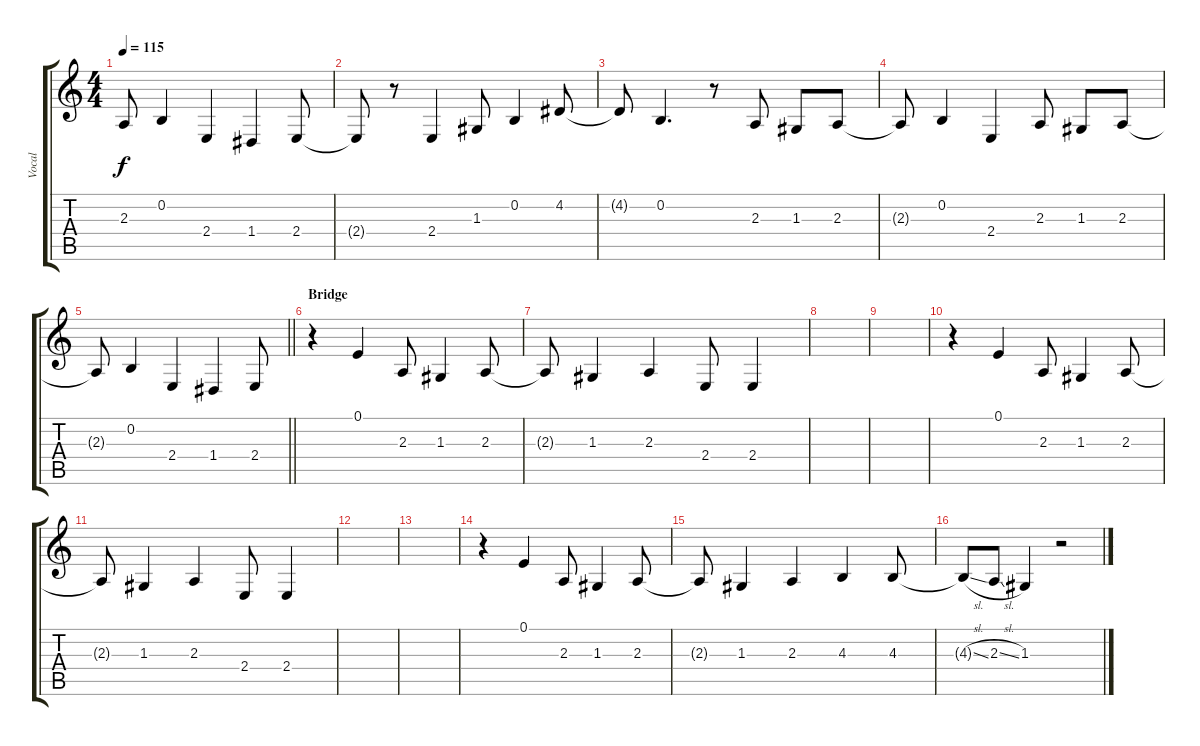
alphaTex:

\track ("Vocal" "Vocal") {instrument lead8bassandlead}
\staff {score tabs}
\tuning (E4 B3 G3 D3 A2 E2) {hide}
\ts (4 4)
\tempo 115
\clef g2
\ks c
2.3{t}.8{dy f} 0.2.4 2.4.4 1.4.4 2.4.8 |
2.4{t}.8 r.8 2.4.4 1.3.8 0.2.4 4.2.8 |
4.2{t}.8 0.2.4{d} r.8 2.3.8 1.3.8 2.3.8 |
2.3{t}.8 0.2.4 2.4.4 2.3.8 1.3.8 2.3.8 |
\barLineRight lightlight
2.3{t}.8 0.2.4 2.4.4 1.4.4 2.4.8 |
\section ("" "Bridge")
r.4 0.1.4 2.3.8 1.3.4 2.3.8 |
2.3{t}.8 1.3.4 2.3.4 2.4.8 2.4.4 |
|
|
r.4 0.1.4 2.3.8 1.3.4 2.3.8 |
2.3{t}.8 1.3.4 2.3.4 2.4.8 2.4.4 |
|
|
r.4 0.1.4 2.3.8 1.3.4 2.3.8 |
2.3{t}.8 1.3.4 2.3.4 4.3.4 4.3.8 |
4.3{sl t}.8 2.3{sl}.8 1.3.4 r.2
